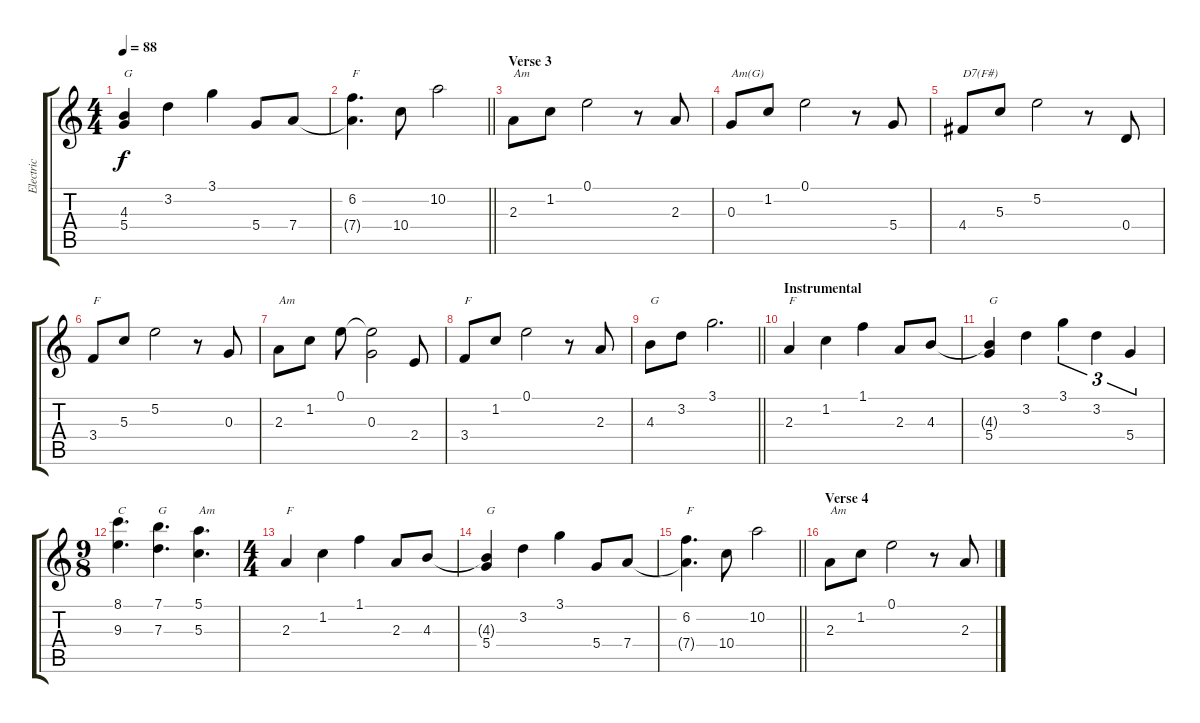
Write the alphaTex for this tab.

\track ("Electric" "Electric") {instrument overdrivenguitar}
\staff {score tabs}
\tuning (E4 B3 G3 D3 A2 E2) {hide}
\ts (4 4)
\tempo 88
\clef g2
\ks c
(4.3{t} 5.4).4{txt "G" dy f} 3.2.4 3.1.4 5.4.8 7.4.8 |
\barLineRight lightlight
(6.2 7.4{t}).4{d txt "F"} 10.4.8 10.2.2 |
\section ("" "Verse 3")
2.3.8{txt "Am"} 1.2.8 0.1.2 r.8 2.3.8 |
0.3.8{txt "Am(G)"} 1.2.8 0.1.2 r.8 5.4.8 |
4.4.8{txt "D7(F#)"} 5.3.8 5.2.2 r.8 0.4.8 |
3.4.8{txt "F"} 5.3.8 5.2.2 r.8 0.3.8 |
2.3.8{txt "Am"} 1.2.8 0.1.8 (0.1{t} 0.3).2 2.4.8 |
3.4.8{txt "F"} 1.2.8 0.1.2 r.8 2.3.8 |
\barLineRight lightlight
4.3.8{txt "G"} 3.2.8 3.1.2{d} |
\section ("" "Instrumental")
2.3.4{txt "F"} 1.2.4 1.1.4 2.3.8 4.3.8 |
(4.3{t} 5.4).4{txt "G"} 3.2.4 3.1.4{tu (3 2)} 3.2.4{tu (3 2)} 5.4.4{tu (3 2)} |
\ts (9 8)
(8.1 9.3).4{d txt "C"} (7.1 7.3).4{d txt "G"} (5.1 5.3).4{d txt "Am"} |
\ts (4 4)
2.3.4{txt "F"} 1.2.4 1.1.4 2.3.8 4.3.8 |
(4.3{t} 5.4).4{txt "G"} 3.2.4 3.1.4 5.4.8 7.4.8 |
\barLineRight lightlight
(6.2 7.4{t}).4{d txt "F"} 10.4.8 10.2.2 |
\section ("" "Verse 4")
2.3.8{txt "Am"} 1.2.8 0.1.2 r.8 2.3.8
